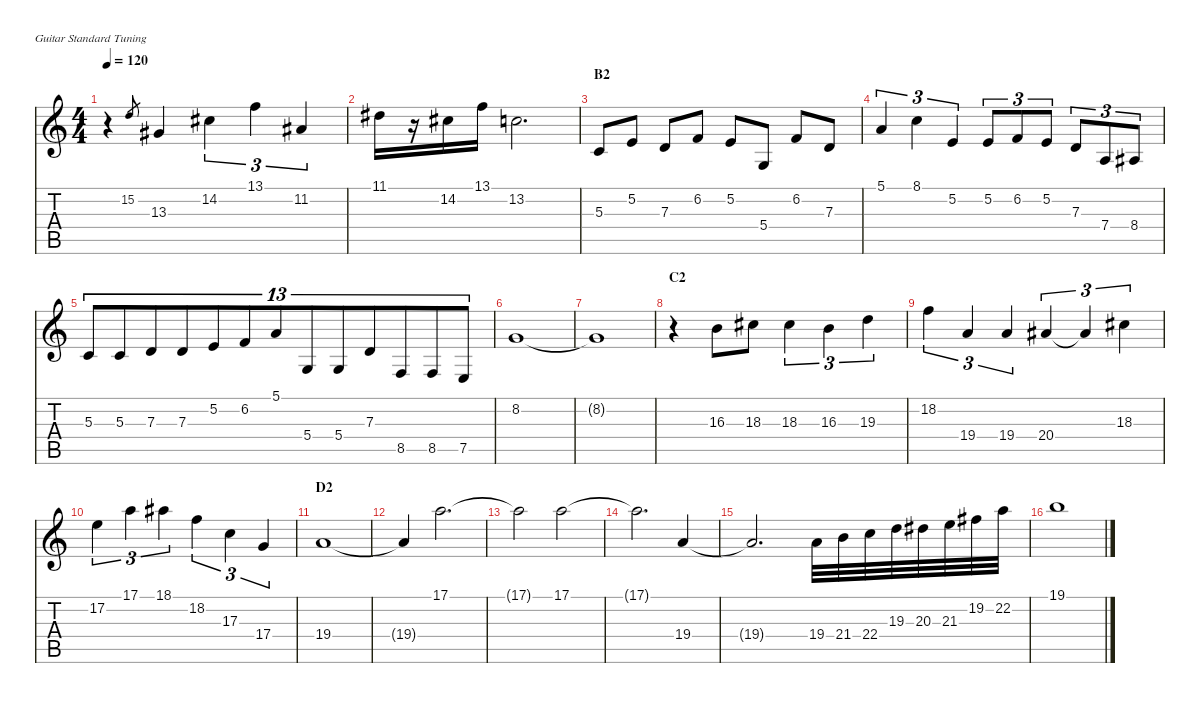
\defaultSystemsLayout 4
\hideDynamics
\bracketExtendMode nobrackets
\singleTrackTrackNamePolicy hidden
\multiTrackTrackNamePolicy hidden
\otherSystemsTrackNameOrientation horizontal
\track ("Keyboard (Eddie Jobson)" "br.synth.") {instrument synthbrass2}
\staff {score tabs}
\tuning (E4 B3 G3 D3 A2 E2)
\ts (4 4)
\tempo 120
\clef g2
\ks c
r.4{dy fff beam Down} 15.2.8{gr dy mf beam Up} 13.3{acc #}.4{dy f beam Up} 14.2{acc #}.4{tu (3 2) dy fff beam Down} 13.1.4{tu (3 2) beam Down} 11.2{acc #}.4{tu (3 2) beam Up} |
11.1{acc #}.16{beam Down} r.16{beam Down} 14.2{acc #}.16{beam Down} 13.1.16{beam Down} 13.2.2{d beam Down} |
\section ("" "B2")
5.3.8{beam Up} 5.2.8{beam Up} 7.3.8{beam Up} 6.2.8{beam Up} 5.2.8{beam Up} 5.4.8{beam Up} 6.2.8{beam Up} 7.3.8{beam Up} |
5.1.4{tu (3 2) beam Up} 8.1.4{tu (3 2) beam Down} 5.2.4{tu (3 2) beam Up} 5.2.8{tu (3 2) beam Up} 6.2.8{tu (3 2) beam Up} 5.2.8{tu (3 2) beam Up} 7.3.8{tu (3 2) beam Up} 7.4.8{tu (3 2) beam Up} 8.4{acc #}.8{tu (3 2) beam Up} |
5.3.8{tu (13 8) beam Up} 5.3.8{tu (13 8) beam Up} 7.3.8{tu (13 8) beam Up} 7.3.8{tu (13 8) beam Up} 5.2.8{tu (13 8) beam Up} 6.2.8{tu (13 8) beam Up} 5.1.8{tu (13 8) beam Up} 5.4.8{tu (13 8) beam Up} 5.4.8{tu (13 8) beam Up} 7.3.8{tu (13 8) beam Up} 8.5.8{tu (13 8) beam Up} 8.5.8{tu (13 8) beam Up} 7.5.8{tu (13 8) beam Up} |
8.2.1{beam Up} |
8.2{t}.1{dy f beam Up} |
\section ("" "C2")
r.4{beam Down} 16.3.8{dy fff beam Down} 18.3{acc #}.8{beam Down} 18.3{acc #}.4{tu (3 2) beam Down} 16.3.4{tu (3 2) beam Down} 19.3.4{tu (3 2) beam Down} |
18.2.4{tu (3 2) beam Down} 19.4.4{tu (3 2) beam Up} 19.4.4{tu (3 2) beam Up} 20.4{acc #}.4{tu (3 2) beam Up} 20.4{t acc #}.4{tu (3 2) dy f beam Up} 18.3{acc #}.4{tu (3 2) dy fff beam Down} |
17.2.4{tu (3 2) beam Down} 17.1.4{tu (3 2) beam Down} 18.1{acc #}.4{tu (3 2) beam Down} 18.2.4{tu (3 2) beam Down} 17.3.4{tu (3 2) beam Down} 17.4.4{tu (3 2) beam Up} |
\section ("" "D2")
19.4.1{beam Up} |
19.4{t}.4{dy f beam Up} 17.1.2{d dy fff beam Down} |
17.1{t}.2{dy f beam Down} 17.1.2{dy fff beam Down} |
17.1{t}.2{d dy f beam Down} 19.4.4{dy fff beam Up} |
19.4{t}.2{d dy f beam Up} 19.4.32{dy fff beam Down} 21.4.32{beam Down} 22.4.32{beam Down} 19.3.32{beam Down} 20.3{acc #}.32{beam Down} 21.3.32{beam Down} 19.2{acc #}.32{beam Down} 22.2.32{beam Down} |
19.1.1{beam Down}
